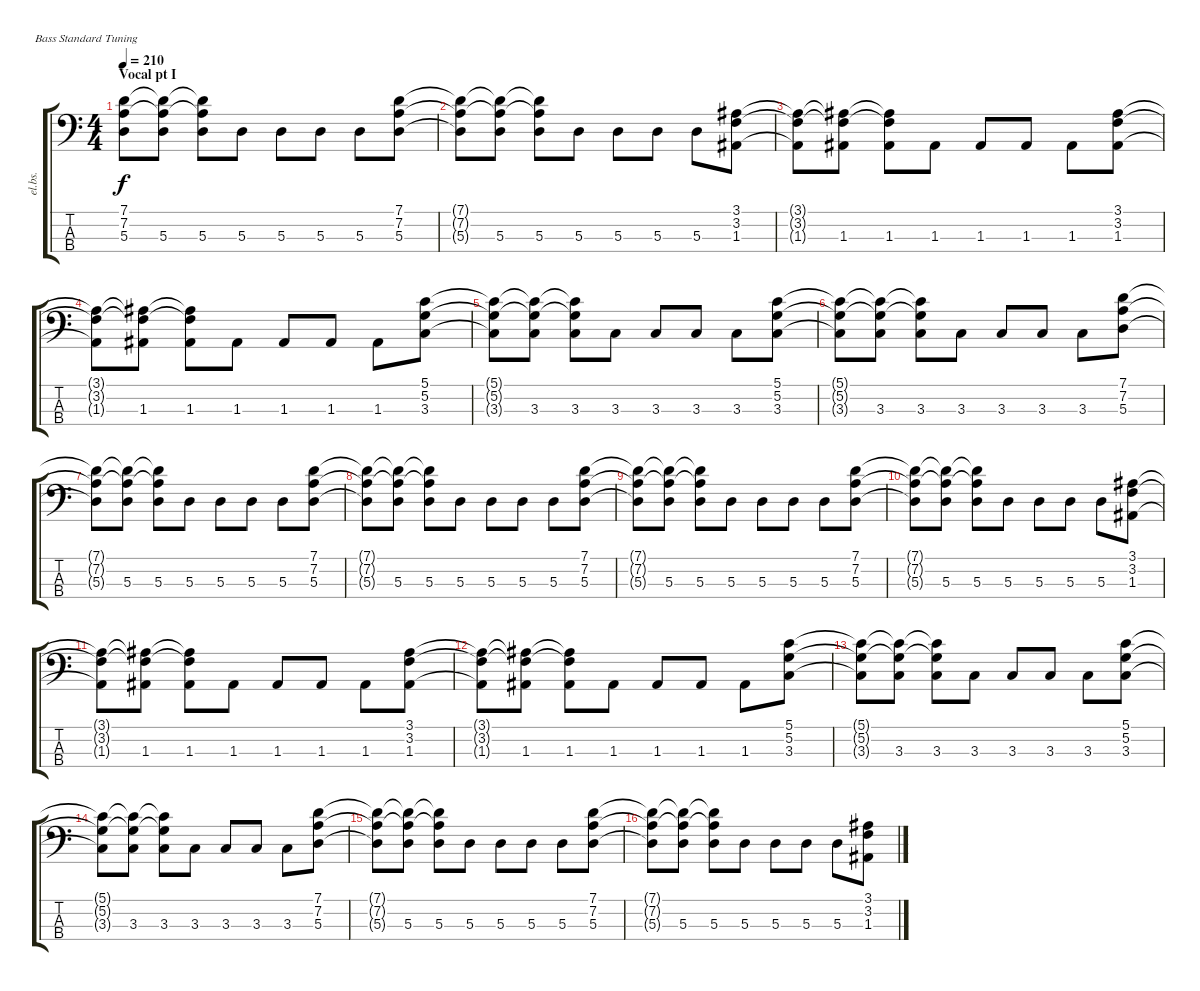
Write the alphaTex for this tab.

\defaultSystemsLayout 4
\bracketExtendMode groupsimilarinstruments
\otherSystemsTrackNameOrientation horizontal
\track ("Steve Harris" "el.bs.") {instrument electricbasspick}
\staff {score tabs}
\tuning (G2 D2 A1 E1)
\ts (4 4)
\section ("" "Vocal pt I")
\tempo 210
\clef f4
\ks c
(5.3{t} 7.1{t} 7.2{t}).8{dy f} (5.3 7.1{t} 7.2{t}).8 (7.1{t} 7.2{t} 5.3).8 5.3.8 5.3.8 5.3.8 5.3.8 (7.1 7.2 5.3).8 |
(5.3{t} 7.1{t} 7.2{t}).8 (5.3 7.1{t} 7.2{t}).8 (7.1{t} 7.2{t} 5.3).8 5.3.8 5.3.8 5.3.8 5.3.8 (3.1{acc #} 3.2 1.3{acc #}).8 |
(1.3{t acc #} 3.1{t acc #} 3.2{t}).8 (1.3{acc #} 3.1{t acc #} 3.2{t}).8 (3.1{t acc #} 3.2{t} 1.3{acc #}).8 1.3{acc #}.8 1.3{acc #}.8 1.3{acc #}.8 1.3{acc #}.8 (3.1{acc #} 3.2 1.3{acc #}).8 |
(1.3{t acc #} 3.1{t acc #} 3.2{t}).8 (1.3{acc #} 3.1{t acc #} 3.2{t}).8 (3.1{t acc #} 3.2{t} 1.3{acc #}).8 1.3{acc #}.8 1.3{acc #}.8 1.3{acc #}.8 1.3{acc #}.8 (5.1 5.2 3.3).8 |
(3.3{t} 5.1{t} 5.2{t}).8 (3.3 5.1{t} 5.2{t}).8 (5.1{t} 5.2{t} 3.3).8 3.3.8 3.3.8 3.3.8 3.3.8 (5.1 5.2 3.3).8 |
(3.3{t} 5.1{t} 5.2{t}).8 (3.3 5.1{t} 5.2{t}).8 (5.1{t} 5.2{t} 3.3).8 3.3.8 3.3.8 3.3.8 3.3.8 (7.1 7.2 5.3).8 |
(5.3{t} 7.1{t} 7.2{t}).8 (5.3 7.1{t} 7.2{t}).8 (7.1{t} 7.2{t} 5.3).8 5.3.8 5.3.8 5.3.8 5.3.8 (7.1 7.2 5.3).8 |
(5.3{t} 7.1{t} 7.2{t}).8 (5.3 7.1{t} 7.2{t}).8 (7.1{t} 7.2{t} 5.3).8 5.3.8 5.3.8 5.3.8 5.3.8 (7.1 7.2 5.3).8 |
(5.3{t} 7.1{t} 7.2{t}).8 (5.3 7.1{t} 7.2{t}).8 (7.1{t} 7.2{t} 5.3).8 5.3.8 5.3.8 5.3.8 5.3.8 (7.1 7.2 5.3).8 |
(5.3{t} 7.1{t} 7.2{t}).8 (5.3 7.1{t} 7.2{t}).8 (7.1{t} 7.2{t} 5.3).8 5.3.8 5.3.8 5.3.8 5.3.8 (3.1{acc #} 3.2 1.3{acc #}).8 |
(1.3{t acc #} 3.1{t acc #} 3.2{t}).8 (1.3{acc #} 3.1{t acc #} 3.2{t}).8 (3.1{t acc #} 3.2{t} 1.3{acc #}).8 1.3{acc #}.8 1.3{acc #}.8 1.3{acc #}.8 1.3{acc #}.8 (3.1{acc #} 3.2 1.3{acc #}).8 |
(1.3{t acc #} 3.1{t acc #} 3.2{t}).8 (1.3{acc #} 3.1{t acc #} 3.2{t}).8 (3.1{t acc #} 3.2{t} 1.3{acc #}).8 1.3{acc #}.8 1.3{acc #}.8 1.3{acc #}.8 1.3{acc #}.8 (5.1 5.2 3.3).8 |
(3.3{t} 5.1{t} 5.2{t}).8 (3.3 5.1{t} 5.2{t}).8 (5.1{t} 5.2{t} 3.3).8 3.3.8 3.3.8 3.3.8 3.3.8 (5.1 5.2 3.3).8 |
(3.3{t} 5.1{t} 5.2{t}).8 (3.3 5.1{t} 5.2{t}).8 (5.1{t} 5.2{t} 3.3).8 3.3.8 3.3.8 3.3.8 3.3.8 (7.1 7.2 5.3).8 |
(5.3{t} 7.1{t} 7.2{t}).8 (5.3 7.1{t} 7.2{t}).8 (7.1{t} 7.2{t} 5.3).8 5.3.8 5.3.8 5.3.8 5.3.8 (7.1 7.2 5.3).8 |
(5.3{t} 7.1{t} 7.2{t}).8 (5.3 7.1{t} 7.2{t}).8 (7.1{t} 7.2{t} 5.3).8 5.3.8 5.3.8 5.3.8 5.3.8 (3.1{acc #} 3.2 1.3{acc #}).8
